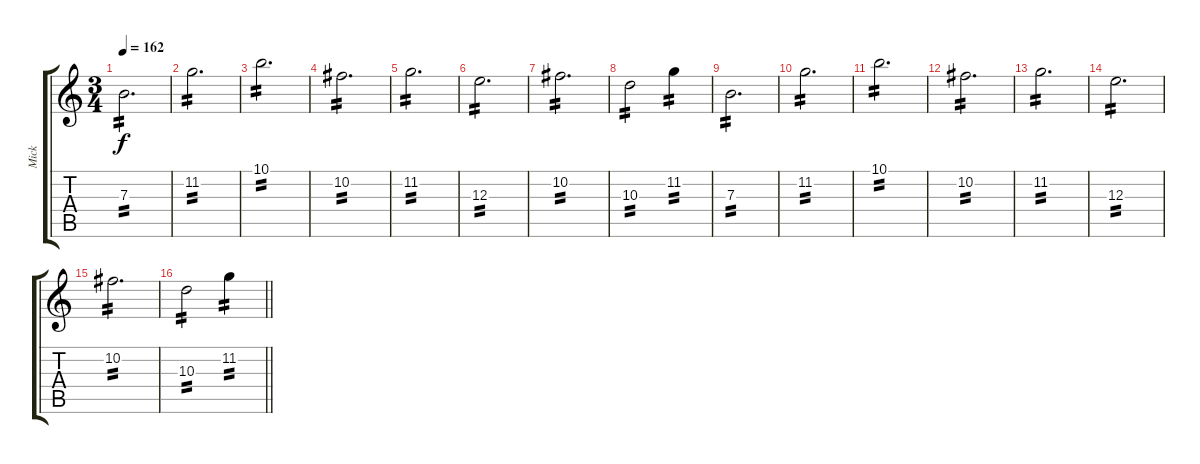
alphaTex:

\track ("Mick" "Mick") {instrument distortionguitar}
\staff {score tabs}
\tuning (Db4 Ab3 E3 B2 Gb2 B1) {hide}
\ts (3 4)
\tempo 162
\clef g2
\ks c
7.3.2{d tp 2 dy f} |
11.2.2{d tp 2} |
10.1.2{d tp 2} |
10.2.2{d tp 2} |
11.2.2{d tp 2} |
12.3.2{d tp 2} |
10.2.2{d tp 2} |
10.3.2{tp 2} 11.2.4{tp 2} |
7.3.2{d tp 2} |
11.2.2{d tp 2} |
10.1.2{d tp 2} |
10.2.2{d tp 2} |
11.2.2{d tp 2} |
12.3.2{d tp 2} |
10.2.2{d tp 2} |
\barLineRight lightlight
10.3.2{tp 2} 11.2.4{tp 2}
